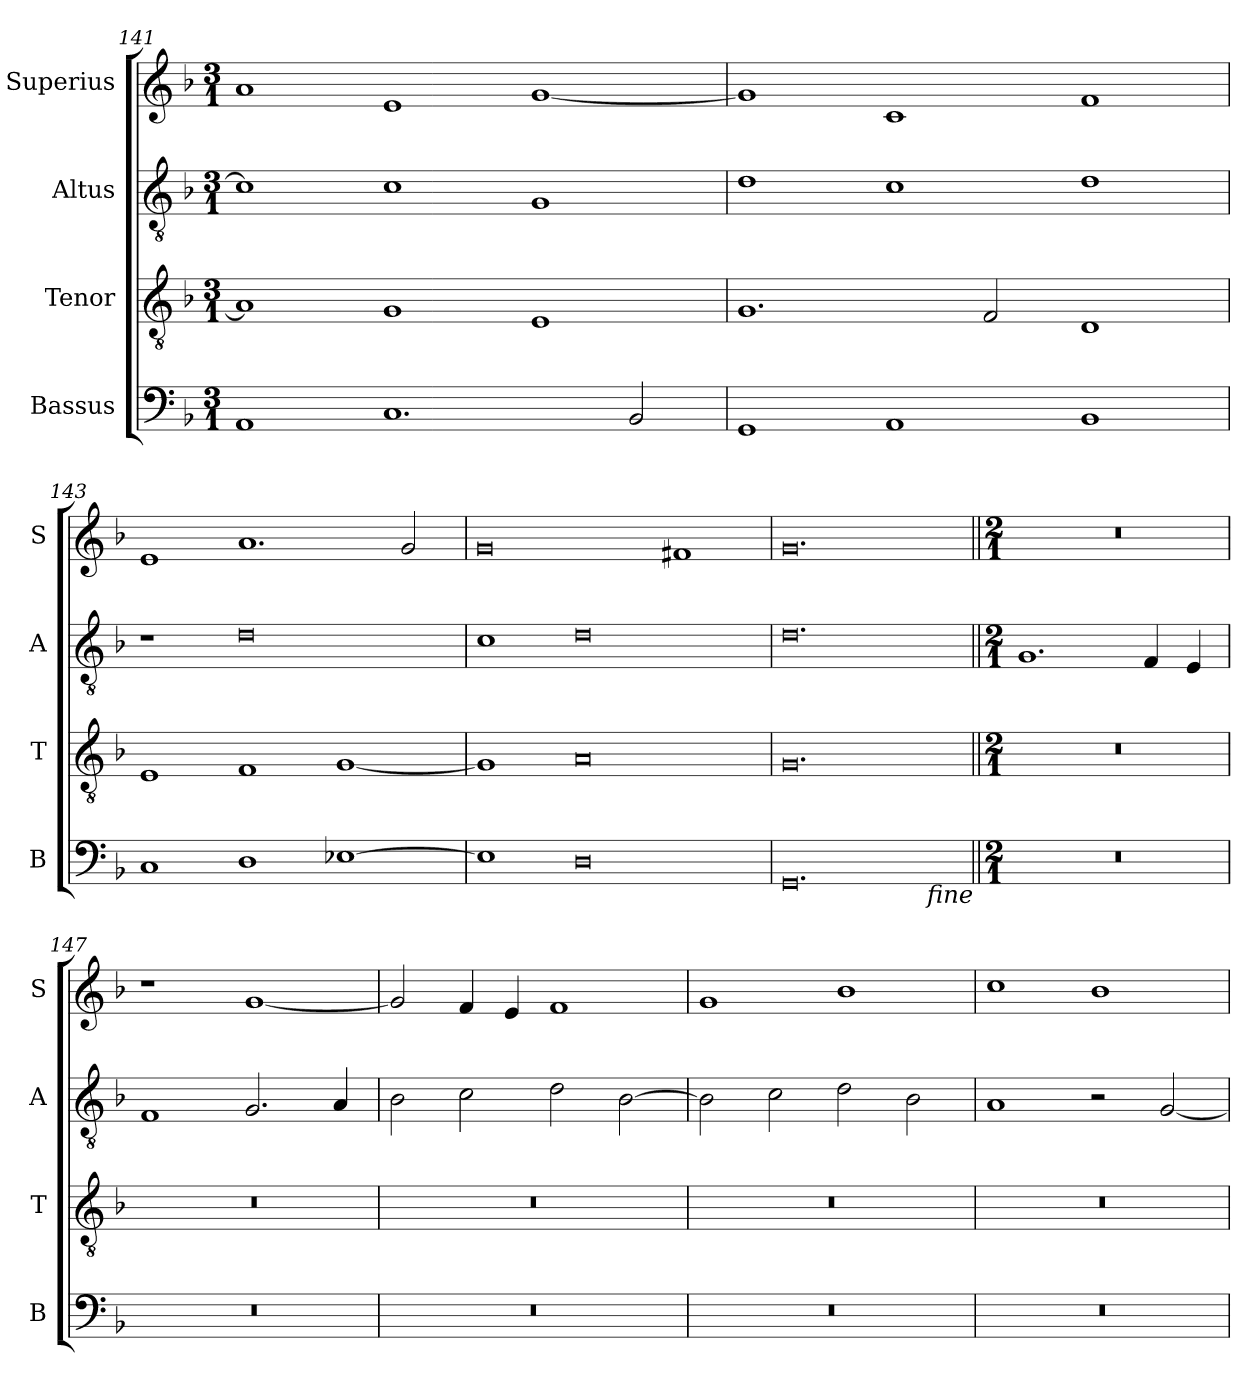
**kern	**kern	**kern	**kern
*part4	*part3	*part2	*part1
*staff4	*staff3	*staff2	*staff1
*I"Bassus	*I"Tenor	*I"Altus	*I"Superius
*I'B	*I'T	*I'A	*I'S
*clefF4	*clefGv2	*clefGv2	*clefG2
*k[b-]	*k[b-]	*k[b-]	*k[b-]
*M3/1	*M3/1	*M3/1	*M3/1
=141	=141	=141	=141
1AA	1A]	1c]	1a
1.C	1G	1c	1e
.	1E	1G	[1g
2BB-/	.	.	.
=142	=142	=142	=142
1GG	1.G	1d	1g]
1AA	.	1c	1c
.	2F/	.	.
1BB-	1D	1d	1f
=143	=143	=143	=143
1C	1E	1r	1e
1D	1F	0d	1.a
[1E-X	[1G	.	.
.	.	.	2g/
=144	=144	=144	=144
1E-]	1G]	1c	0g
0D	0A	0d	.
.	.	.	1f#X
=145	=145	=145	=145
0.GG	0.G	0.d	0.g
!LO:TX:b:i:rj:t=fine	!	!	!
!!LO:LB:g=z
=146||	=146||	=146||	=146||
*M2/1	*M2/1	*M2/1	*M2/1
0r	0r	1.G	0r
.	.	4F/	.
.	.	4E/	.
=147	=147	=147	=147
0r	0r	1F	1r
.	.	2.G/	[1g
.	.	4A/	.
=148	=148	=148	=148
0r	0r	2B-\	2g/]
.	.	2c\	4f/
.	.	.	4e/
.	.	2d\	1f
.	.	[2B-\	.
=149	=149	=149	=149
0r	0r	2B-\]	1g
.	.	2c\	.
.	.	2d\	1b-
.	.	2B-\	.
=150	=150	=150	=150
0r	0r	1A	1cc
.	.	2r	1b-
.	.	[2G/	.
=	=	=	=
*-	*-	*-	*-
